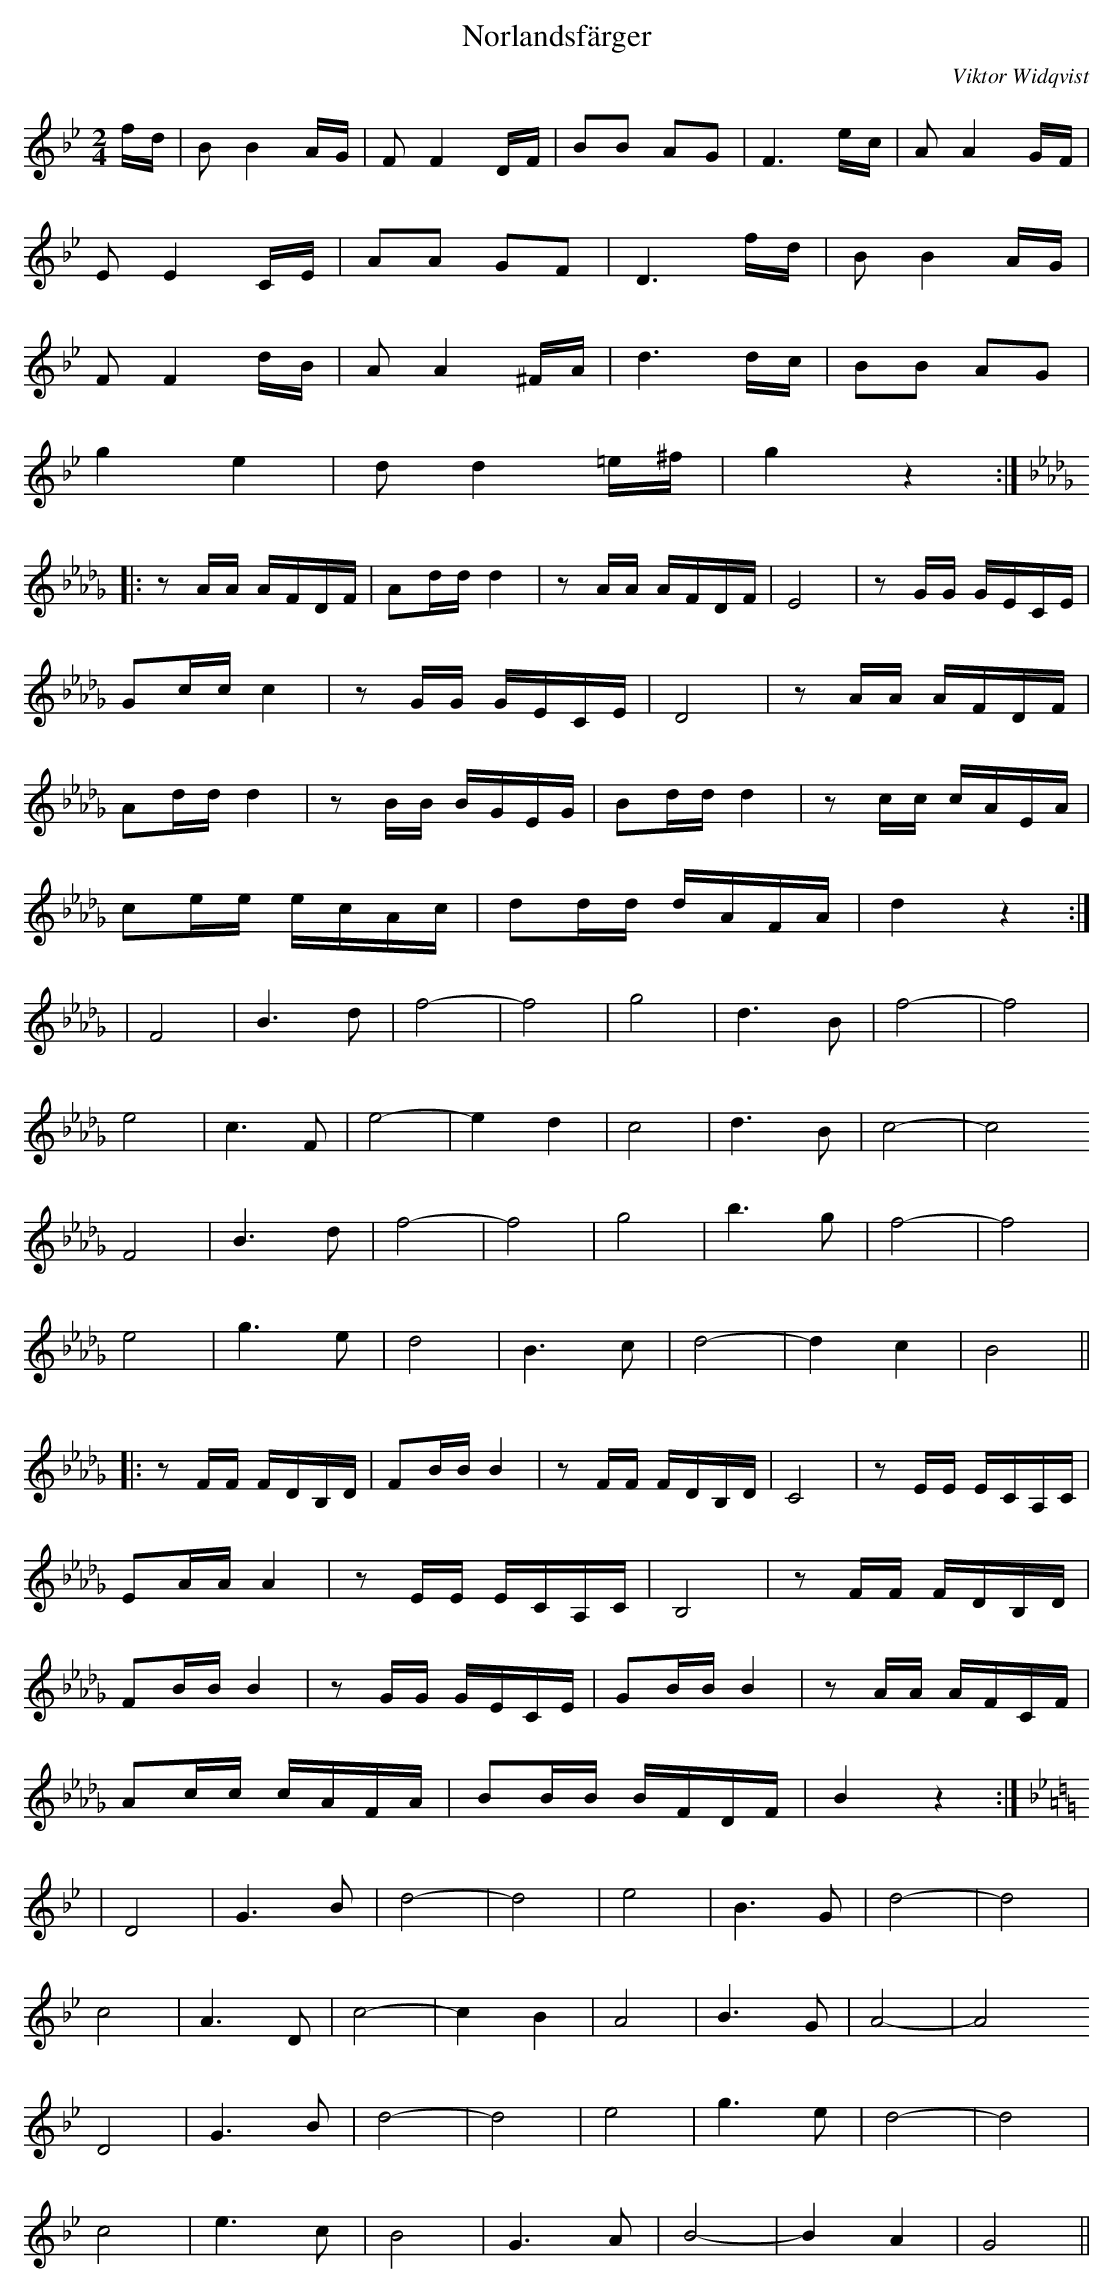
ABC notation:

X:1
T:Norlandsfärger
M:2/4
C:Viktor Widqvist
L:1/8
K:Bb
f/d/ | BB2A/G/ | FF2D/F/ | BB AG | F3e/c/ | AA2G/F/ |
EE2C/E/ | AA GF | D3f/d/ | BB2 A/G/ |
FF2d/B/ | AA2^F/A/ | d3d/c/ | BB AG |
g2 e2 | dd2=e/^f/ | g2z2 :|
K:Db
|:zA/A/ A/F/D/F/ | Ad/d/ d2 |zA/A/ A/F/D/F/ | E4 |zG/G/ G/E/C/E/ |
Gc/c/ c2 |zG/G/ G/E/C/E/ | D4 |zA/A/ A/F/D/F/ |
Ad/d/ d2 |zB/B/ B/G/E/G/ | Bd/d/ d2 |zc/c/ c/A/E/A/ |
ce/e/ e/c/A/c/ | dd/d/ d/A/F/A/ | d2z2 :|
K:Bbm
|F4 | B2>d2 | f4- |f4| g4 | d2>B2 | f4- |f4|
e4 | c2>F2 | e4- | e2 d2 | c4 | d2>B2 | c4- | c4
F4 | B2>d2 | f4- |f4| g4 | b2>g2 | f4- |f4|
e4 | g2>e2 | d4 | B2>c2 | d4- | d2 c2 | B4 ||
|:zF/2F/2 F/2D/2B,/2D/2 | FB/2B/2 B2 |zF/2F/2 F/2D/2B,/2D/2 | C4 |zE/2E/2 E/2C/2A,/2C/2 |
EA/2A/2 A2 |zE/2E/2 E/2C/2A,/2C/2 | B,4 |zF/2F/2 F/2D/2B,/2D/2 |
FB/2B/2 B2 |zG/2G/2 G/2E/2C/2E/2 | GB/2B/2 B2 |zA/2A/2 A/2F/2C/2F/2 |
Ac/2c/2 c/2A/2F/2A/2 | BB/2B/2 B/2F/2D/2F/2 | B2z2 :|
K:Gm
|D4 | G2>B2 | d4- |d4| e4 | B2>G2 | d4- |d4|
c4 | A2>D2 | c4- | c2 B2 | A4 | B2>G2 | A4- | A4
D4 | G2>B2 | d4- |d4| e4 | g2>e2 | d4- |d4|
c4 | e2>c2 | B4 | G2>A2 | B4- | B2 A2 | G4 ||
